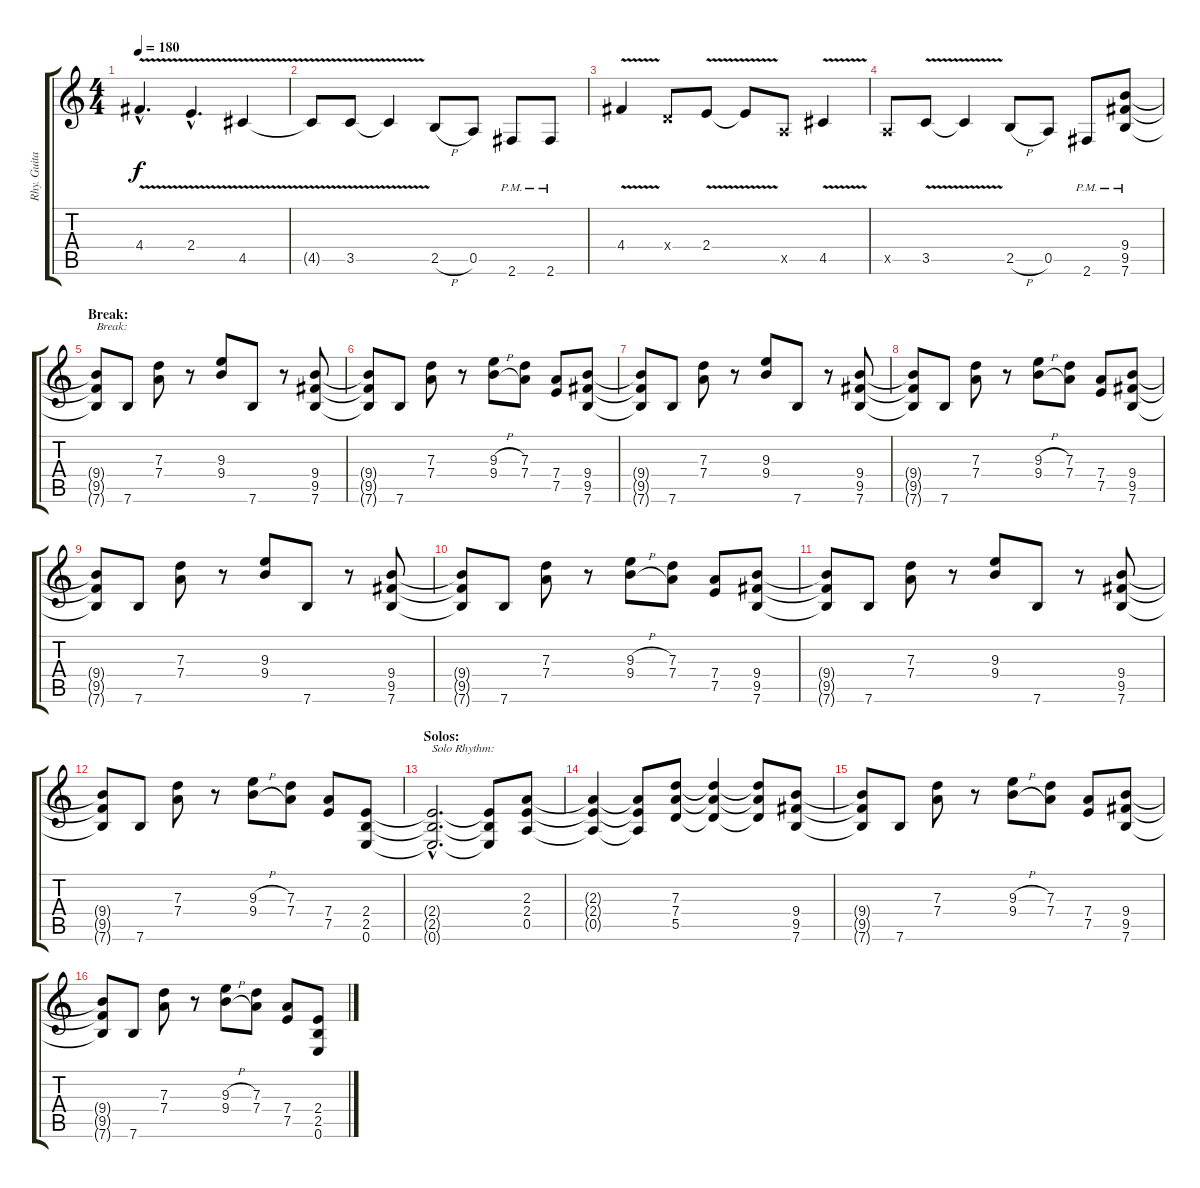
\track ("Rhy. Guitar 1" "Rhy. Guita") {instrument distortionguitar}
\staff {score tabs}
\tuning (E4 B3 G3 D3 A2 E2) {hide}
\ts (4 4)
\tempo 180
\clef g2
\ks c
4.4{v hac}.4{d dy f} 2.4{v hac}.4{d} 4.5{v}.4 |
4.5{t}.8 3.5{v}.8 3.5{t}.4 2.5{h}.8 0.5.8 2.6{pm}.8 2.6{pm}.8 |
4.4{v}.4 0.4{x}.8 2.4{v}.8 2.4{t}.8 0.5{x}.8 4.5{v}.4 |
0.5{x}.8 3.5{v}.8 3.5{t}.4 2.5{h}.8 0.5.8 2.6{pm}.8 (9.4 9.5 7.6{pm}).8 |
\section ("" "Break:")
(9.4{t} 9.5{t} 7.6{t}).8{txt "Break:"} 7.6.8 (7.3 7.4).8 r.8 (9.3 9.4).8 7.6.8 r.8 (9.4 9.5 7.6).8 |
(9.4{t} 9.5{t} 7.6{t}).8 7.6.8 (7.3 7.4).8 r.8 (9.3{h} 9.4{h}).8 (7.3 7.4).8 (7.4 7.5).8 (9.4 9.5 7.6).8 |
(9.4{t} 9.5{t} 7.6{t}).8 7.6.8 (7.3 7.4).8 r.8 (9.3 9.4).8 7.6.8 r.8 (9.4 9.5 7.6).8 |
(9.4{t} 9.5{t} 7.6{t}).8 7.6.8 (7.3 7.4).8 r.8 (9.3{h} 9.4{h}).8 (7.3 7.4).8 (7.4 7.5).8 (9.4 9.5 7.6).8 |
(9.4{t} 9.5{t} 7.6{t}).8 7.6.8 (7.3 7.4).8 r.8 (9.3 9.4).8 7.6.8 r.8 (9.4 9.5 7.6).8 |
(9.4{t} 9.5{t} 7.6{t}).8 7.6.8 (7.3 7.4).8 r.8 (9.3{h} 9.4{h}).8 (7.3 7.4).8 (7.4 7.5).8 (9.4 9.5 7.6).8 |
(9.4{t} 9.5{t} 7.6{t}).8 7.6.8 (7.3 7.4).8 r.8 (9.3 9.4).8 7.6.8 r.8 (9.4 9.5 7.6).8 |
(9.4{t} 9.5{t} 7.6{t}).8 7.6.8 (7.3 7.4).8 r.8 (9.3{h} 9.4{h}).8 (7.3 7.4).8 (7.4 7.5).8 (2.4 2.5 0.6).8 |
\section ("" "Solos:")
(2.4{hac t} 2.5{hac t} 0.6{hac t}).2{d txt "Solo Rhythm:"} (2.4{t} 2.5{t} 0.6{t}).8 (2.3 2.4 0.5).8 |
(2.3{t} 2.4{t} 0.5{t}).4 (2.3{t} 2.4{t} 0.5{t}).8 (7.3 7.4 5.5).8 (7.3{t} 7.4{t} 5.5{t}).4 (7.3{t} 7.4{t} 5.5{t}).8 (9.4 9.5 7.6).8 |
(9.4{t} 9.5{t} 7.6{t}).8 7.6.8 (7.3 7.4).8 r.8 (9.3{h} 9.4{h}).8 (7.3 7.4).8 (7.4 7.5).8 (9.4 9.5 7.6).8 |
(9.4{t} 9.5{t} 7.6{t}).8 7.6.8 (7.3 7.4).8 r.8 (9.3{h} 9.4{h}).8 (7.3 7.4).8 (7.4 7.5).8 (2.4 2.5 0.6).8
